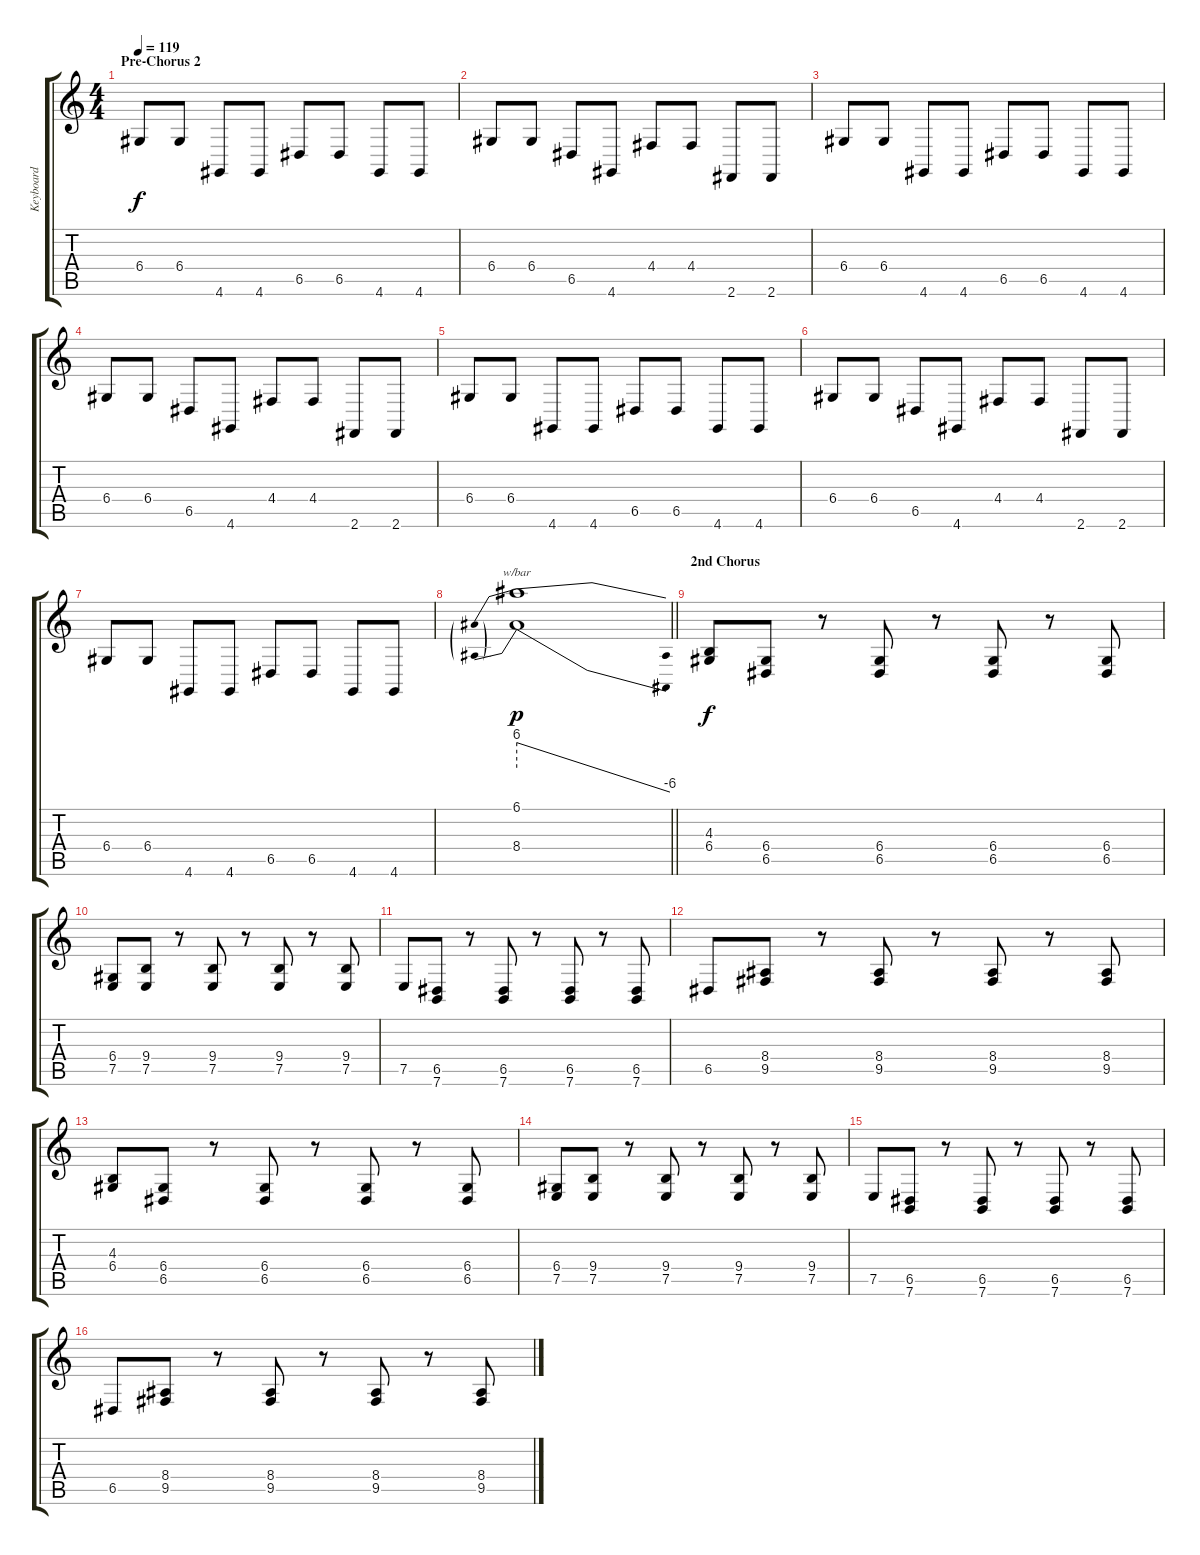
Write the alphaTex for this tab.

\track ("Keyboard" "Keyboard") {instrument pad3polysynth}
\staff {score tabs}
\tuning (E4 B3 G3 D3 A2 E2) {hide}
\ts (4 4)
\section ("" "Pre-Chorus 2")
\tempo 119
\clef g2
\ks c
6.4.8{dy f} 6.4.8 4.6.8 4.6.8 6.5.8 6.5.8 4.6.8 4.6.8 |
6.4.8 6.4.8 6.5.8 4.6.8 4.4.8 4.4.8 2.6.8 2.6.8 |
6.4.8 6.4.8 4.6.8 4.6.8 6.5.8 6.5.8 4.6.8 4.6.8 |
6.4.8 6.4.8 6.5.8 4.6.8 4.4.8 4.4.8 2.6.8 2.6.8 |
6.4.8 6.4.8 4.6.8 4.6.8 6.5.8 6.5.8 4.6.8 4.6.8 |
6.4.8 6.4.8 6.5.8 4.6.8 4.4.8 4.4.8 2.6.8 2.6.8 |
6.4.8 6.4.8 4.6.8 4.6.8 6.5.8 6.5.8 4.6.8 4.6.8 |
\barLineRight lightlight
(6.1 8.4).1{tbe (predivedive default 0 24 60 -24) dy p} |
\section ("" "2nd Chorus")
(4.3 6.4).8{dy f} (6.4 6.5).8 r.8 (6.4 6.5).8 r.8 (6.4 6.5).8 r.8 (6.4 6.5).8 |
(6.4 7.5).8 (9.4 7.5).8 r.8 (9.4 7.5).8 r.8 (9.4 7.5).8 r.8 (9.4 7.5).8 |
7.5.8 (6.5 7.6).8 r.8 (6.5 7.6).8 r.8 (6.5 7.6).8 r.8 (6.5 7.6).8 |
6.5.8 (8.4 9.5).8 r.8 (8.4 9.5).8 r.8 (8.4 9.5).8 r.8 (8.4 9.5).8 |
(4.3 6.4).8 (6.4 6.5).8 r.8 (6.4 6.5).8 r.8 (6.4 6.5).8 r.8 (6.4 6.5).8 |
(6.4 7.5).8 (9.4 7.5).8 r.8 (9.4 7.5).8 r.8 (9.4 7.5).8 r.8 (9.4 7.5).8 |
7.5.8 (6.5 7.6).8 r.8 (6.5 7.6).8 r.8 (6.5 7.6).8 r.8 (6.5 7.6).8 |
6.5.8 (8.4 9.5).8 r.8 (8.4 9.5).8 r.8 (8.4 9.5).8 r.8 (8.4 9.5).8
